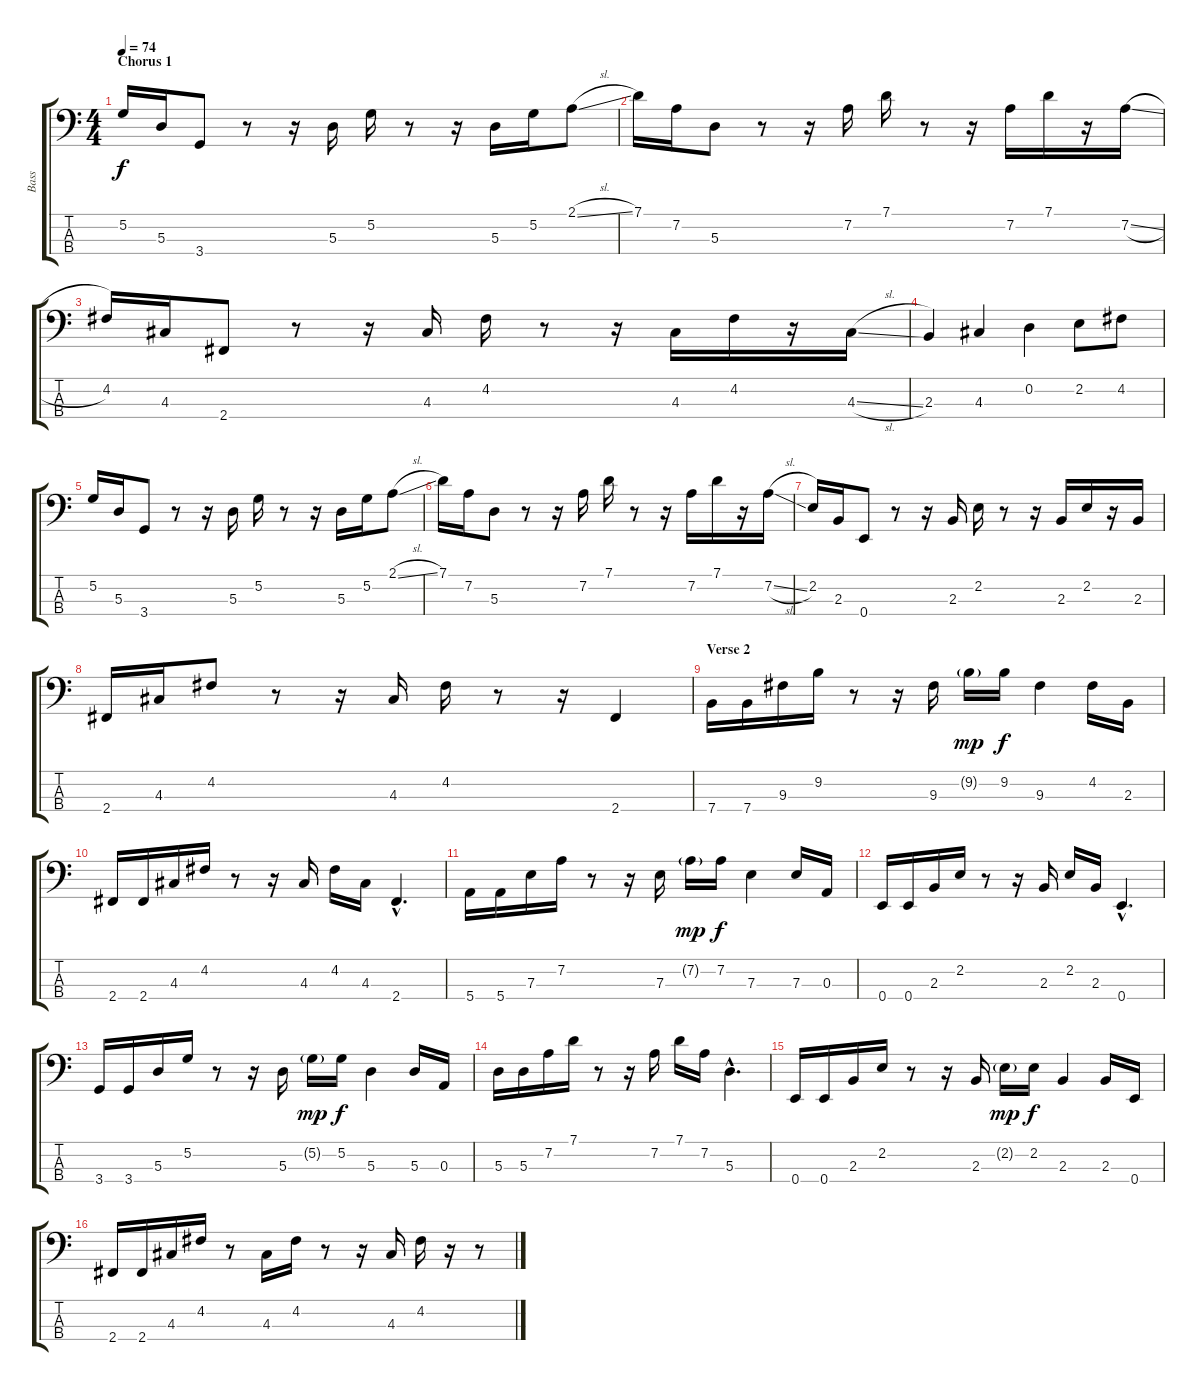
\track ("Bass" "Bass") {instrument electricbasspick}
\staff {score tabs}
\tuning (G2 D2 A1 E1) {hide}
\ts (4 4)
\section ("" "Chorus 1")
\tempo 74
\clef f4
\ks c
5.2.16{dy f} 5.3.16 3.4.8 r.8 r.16 5.3.16 5.2.16 r.8 r.16 5.3.16 5.2.16 2.1{sl}.8 |
7.1.16 7.2.16 5.3.8 r.8 r.16 7.2.16 7.1.16 r.8 r.16 7.2.16 7.1.16 r.16 7.2{sl}.16 |
4.2.16 4.3.16 2.4.8 r.8 r.16 4.3.16 4.2.16 r.8 r.16 4.3.16 4.2.16 r.16 4.3{sl}.16 |
2.3.4 4.3.4 0.2.4 2.2.8 4.2.8 |
5.2.16 5.3.16 3.4.8 r.8 r.16 5.3.16 5.2.16 r.8 r.16 5.3.16 5.2.16 2.1{sl}.8 |
7.1.16 7.2.16 5.3.8 r.8 r.16 7.2.16 7.1.16 r.8 r.16 7.2.16 7.1.16 r.16 7.2{sl}.16 |
2.2.16 2.3.16 0.4.8 r.8 r.16 2.3.16 2.2.16 r.8 r.16 2.3.16 2.2.16 r.16 2.3.16 |
2.4.16 4.3.16 4.2.8 r.8 r.16 4.3.16 4.2.16 r.8 r.16 2.4.4 |
\section ("" "Verse 2")
7.4.16 7.4.16 9.3.16 9.2.16 r.8 r.16 9.3.16 9.2{g}.16{dy mp} 9.2.16{dy f} 9.3.4 4.2.16 2.3.16 |
2.4.16 2.4.16 4.3.16 4.2.16 r.8 r.16 4.3.16 4.2.16 4.3.16 2.4{hac}.4{d} |
5.4.16 5.4.16 7.3.16 7.2.16 r.8 r.16 7.3.16 7.2{g}.16{dy mp} 7.2.16{dy f} 7.3.4 7.3.16 0.3.16 |
0.4.16 0.4.16 2.3.16 2.2.16 r.8 r.16 2.3.16 2.2.16 2.3.16 0.4{hac}.4{d} |
3.4.16 3.4.16 5.3.16 5.2.16 r.8 r.16 5.3.16 5.2{g}.16{dy mp} 5.2.16{dy f} 5.3.4 5.3.16 0.3.16 |
5.3.16 5.3.16 7.2.16 7.1.16 r.8 r.16 7.2.16 7.1.16 7.2.16 5.3{hac}.4{d} |
0.4.16 0.4.16 2.3.16 2.2.16 r.8 r.16 2.3.16 2.2{g}.16{dy mp} 2.2.16{dy f} 2.3.4 2.3.16 0.4.16 |
2.4.16 2.4.16 4.3.16 4.2.16 r.8 4.3.16 4.2.16 r.8 r.16 4.3.16 4.2.16 r.16 r.8
